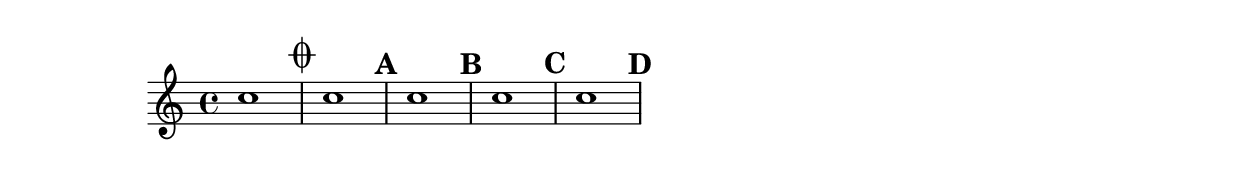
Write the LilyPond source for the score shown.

%%  Do not edit this file; it is auto-generated from LSR!
\version "2.10.12"

\header { texidoc = "
Marks can be printed as numbers.
  

By setting @code{markFormatter} we may choose a different style of mark
printing. Also, marks can be specified manually, with a markup
argument. 
" }

\paper {
  ragged-right = ##t 
}

\relative c''{
  \set Score.markFormatter = #format-mark-numbers 
  c1 | \mark \markup { \musicglyph #"scripts.coda" }
  c1 | \mark \default
  c1 | \mark \default
  \set Score.markFormatter
    = #(lambda (mark  context)
        (make-box-markup (format-mark-numbers mark context)))
  c1 | \mark \default
  \set Score.markFormatter
    = #(lambda (mark  context)
        (make-circle-markup (format-mark-numbers mark context)))
  c1 | \mark \default
}
